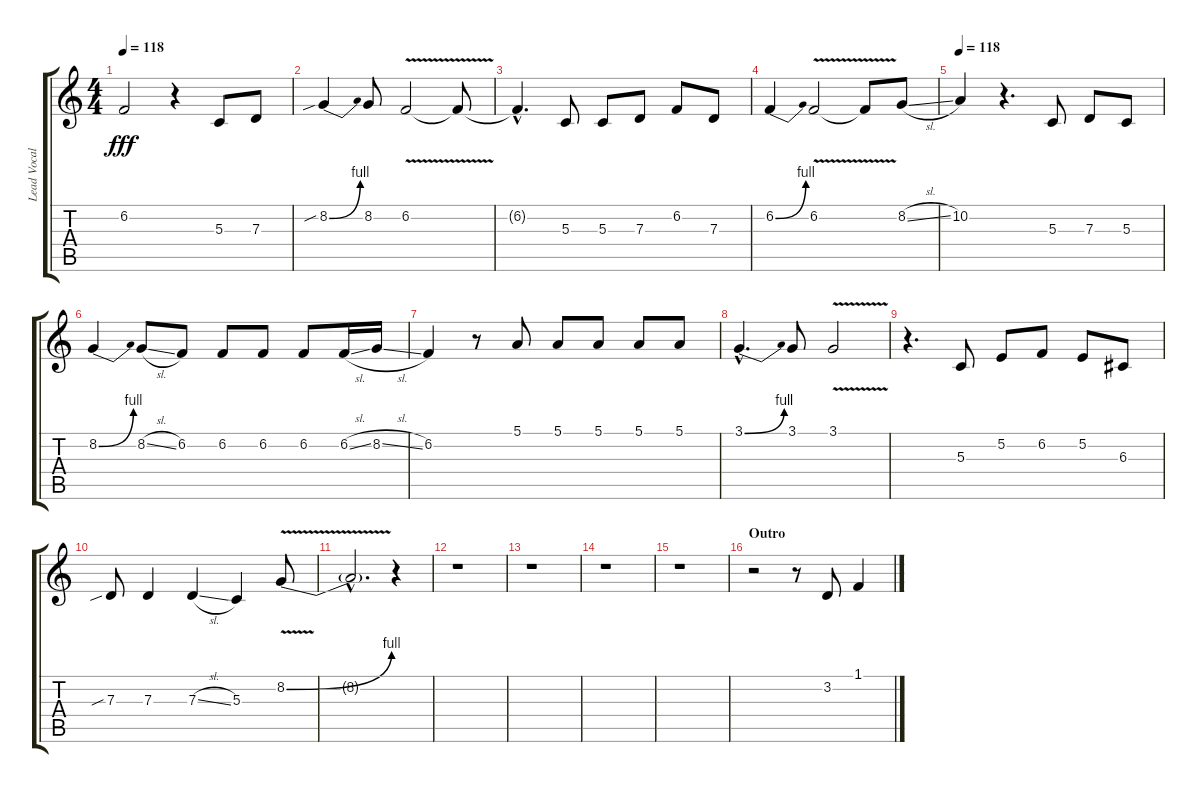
\track ("Lead Vocal" "Lead Vocal") {instrument tenorsax}
\staff {score tabs}
\tuning (E4 B3 G3 D3 A2 E2) {hide}
\ts (4 4)
\tempo 118
\clef g2
\ks c
6.2{t}.2{dy fff} r.4 5.3.8 7.3.8 |
8.2{be (bend 0 0 60 4) sib}.4 8.2.8 6.2{v}.2 6.2{t}.8 |
6.2{hac t}.4{d} 5.3.8 5.3.8 7.3.8 6.2.8 7.3.8 |
6.2{be (bend 0 0 60 4)}.4 6.2{v}.2 6.2{t}.8 8.2{sl}.8 |
\tempo 118
10.2.4 r.4{d} 5.3.8 7.3.8 5.3.8 |
8.2{be (bend 0 0 60 4)}.4 8.2{sl}.8 6.2.8 6.2.8 6.2.8 6.2.8 6.2{sl}.16 8.2{sl}.16 |
6.2.4 r.8 5.1.8 5.1.8 5.1.8 5.1.8 5.1.8 |
3.1{be (bend 0 0 60 4) hac}.4{d} 3.1.8 3.1{v}.2 |
r.4{d} 5.3.8 5.2.8 6.2.8 5.2.8 6.3.8 |
7.3{sib}.8 7.3.4 7.3{sl}.4 5.3.4 8.2{be (bend 0 0 60 4) v}.8 |
8.2{hac t}.2{d} r.4 |
r.1 |
r.1 |
r.1 |
r.1 |
\section ("" "Outro")
r.2 r.8 3.2.8 1.1.4
